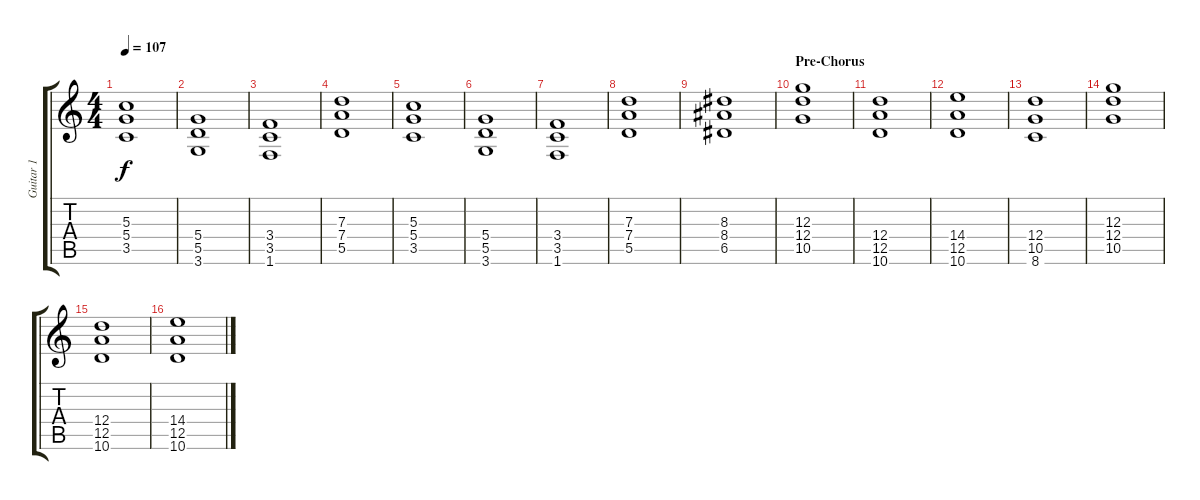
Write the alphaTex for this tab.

\track ("Guitar 1" "Guitar 1") {instrument overdrivenguitar}
\staff {score tabs}
\tuning (E4 B3 G3 D3 A2 E2) {hide}
\ts (4 4)
\tempo 107
\clef g2
\ks c
(5.3 5.4 3.5).1{dy f} |
(5.4 5.5 3.6).1 |
(3.4 3.5 1.6).1 |
(7.3 7.4 5.5).1 |
(5.3 5.4 3.5).1 |
(5.4 5.5 3.6).1 |
(3.4 3.5 1.6).1 |
(7.3 7.4 5.5).1 |
(8.3 8.4 6.5).1 |
\section ("" "Pre-Chorus")
(12.3 12.4 10.5).1 |
(12.4 12.5 10.6).1 |
(14.4 12.5 10.6).1 |
(12.4 10.5 8.6).1 |
(12.3 12.4 10.5).1 |
(12.4 12.5 10.6).1 |
(14.4 12.5 10.6).1
